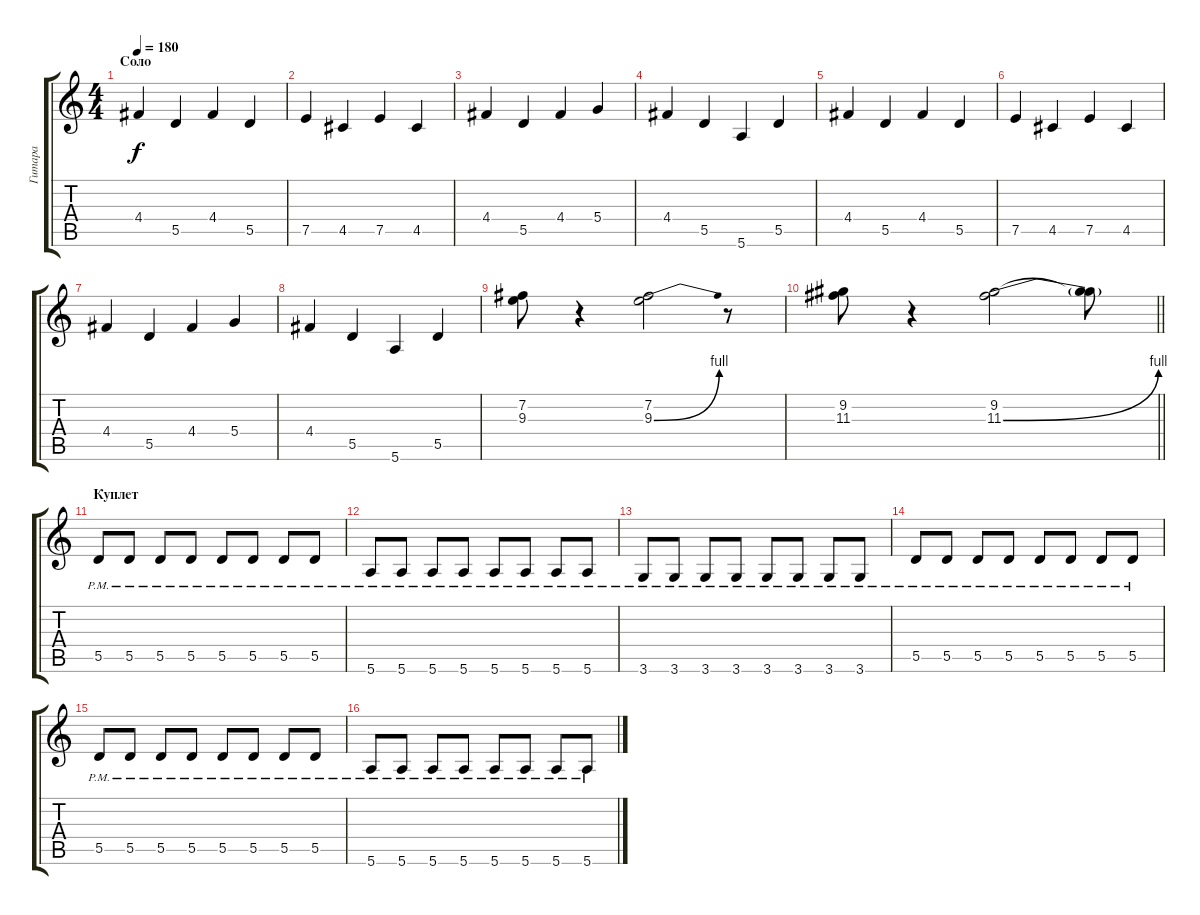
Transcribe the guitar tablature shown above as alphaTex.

\track ("Гитара" "Гитара") {instrument distortionguitar}
\staff {score tabs}
\tuning (E4 B3 G3 D3 A2 E2) {hide}
\ts (4 4)
\section ("" "Соло")
\tempo 180
\clef g2
\ks c
4.4.4{dy f} 5.5.4 4.4.4 5.5.4 |
7.5.4 4.5.4 7.5.4 4.5.4 |
4.4.4 5.5.4 4.4.4 5.4.4 |
4.4.4 5.5.4 5.6.4 5.5.4 |
4.4.4 5.5.4 4.4.4 5.5.4 |
7.5.4 4.5.4 7.5.4 4.5.4 |
4.4.4 5.5.4 4.4.4 5.4.4 |
4.4.4 5.5.4 5.6.4 5.5.4 |
(7.2 9.3).8 r.4 (7.2 9.3{be (bend 0 0 60 4)}).2 r.8 |
\barLineRight lightlight
(9.2 11.3).8 r.4 (9.2 11.3{be (bend 0 0 60 4)}).2 (9.2{t} 11.3{t}).8 |
\section ("" "Куплет")
5.5{pm}.8 5.5{pm}.8 5.5{pm}.8 5.5{pm}.8 5.5{pm}.8 5.5{pm}.8 5.5{pm}.8 5.5{pm}.8 |
5.6{pm}.8 5.6{pm}.8 5.6{pm}.8 5.6{pm}.8 5.6{pm}.8 5.6{pm}.8 5.6{pm}.8 5.6{pm}.8 |
3.6{pm}.8 3.6{pm}.8 3.6{pm}.8 3.6{pm}.8 3.6{pm}.8 3.6{pm}.8 3.6{pm}.8 3.6{pm}.8 |
5.5{pm}.8 5.5{pm}.8 5.5{pm}.8 5.5{pm}.8 5.5{pm}.8 5.5{pm}.8 5.5{pm}.8 5.5{pm}.8 |
5.5{pm}.8 5.5{pm}.8 5.5{pm}.8 5.5{pm}.8 5.5{pm}.8 5.5{pm}.8 5.5{pm}.8 5.5{pm}.8 |
5.6{pm}.8 5.6{pm}.8 5.6{pm}.8 5.6{pm}.8 5.6{pm}.8 5.6{pm}.8 5.6{pm}.8 5.6{pm}.8
